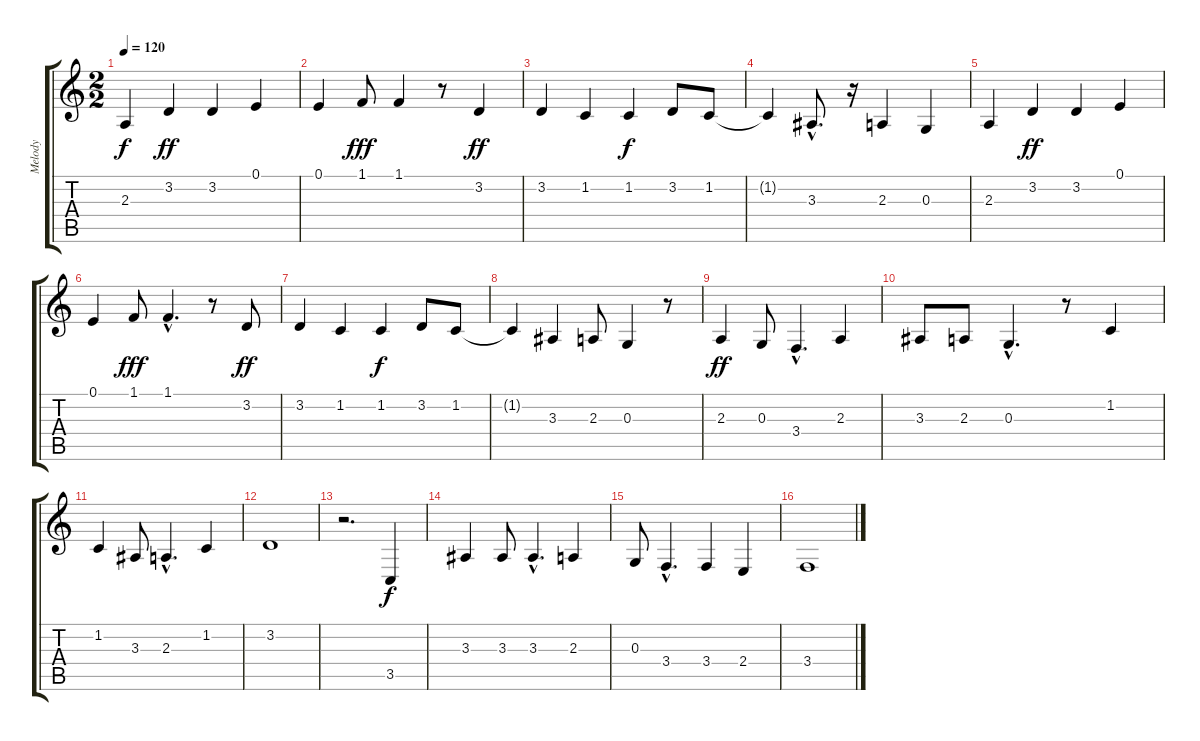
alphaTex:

\track ("Melody" "Melody") {instrument piccolo}
\staff {score tabs}
\tuning (E4 B3 G3 D3 A2 E2) {hide}
\ts (2 2)
\tempo 120
\clef g2
\ks c
2.3.4{dy f} 3.2.4{dy ff} 3.2.4 0.1.4 |
0.1.4 1.1.8{dy fff} 1.1.4 r.8 3.2.4{dy ff} |
3.2.4 1.2.4 1.2.4{dy f} 3.2.8 1.2.8 |
1.2{t}.4 3.3{hac}.8{d} r.16 2.3.4 0.3.4 |
2.3.4 3.2.4{dy ff} 3.2.4 0.1.4 |
0.1.4 1.1.8{dy fff} 1.1{hac}.4{d} r.8 3.2.8{dy ff} |
3.2.4 1.2.4 1.2.4{dy f} 3.2.8 1.2.8 |
1.2{t}.4 3.3.4 2.3.8 0.3.4 r.8 |
2.3.4{dy ff} 0.3.8 3.4{hac}.4{d} 2.3.4 |
3.3.8 2.3.8 0.3{hac}.4{d} r.8 1.2.4 |
1.2.4 3.3.8 2.3{hac}.4{d} 1.2.4 |
3.2.1 |
r.2{d} 3.5.4{dy f} |
3.3.4{volume 12} 3.3.8 3.3{hac}.4{d} 2.3.4 |
0.3.8 3.4{hac}.4{d} 3.4.4 2.4.4 |
3.4.1
